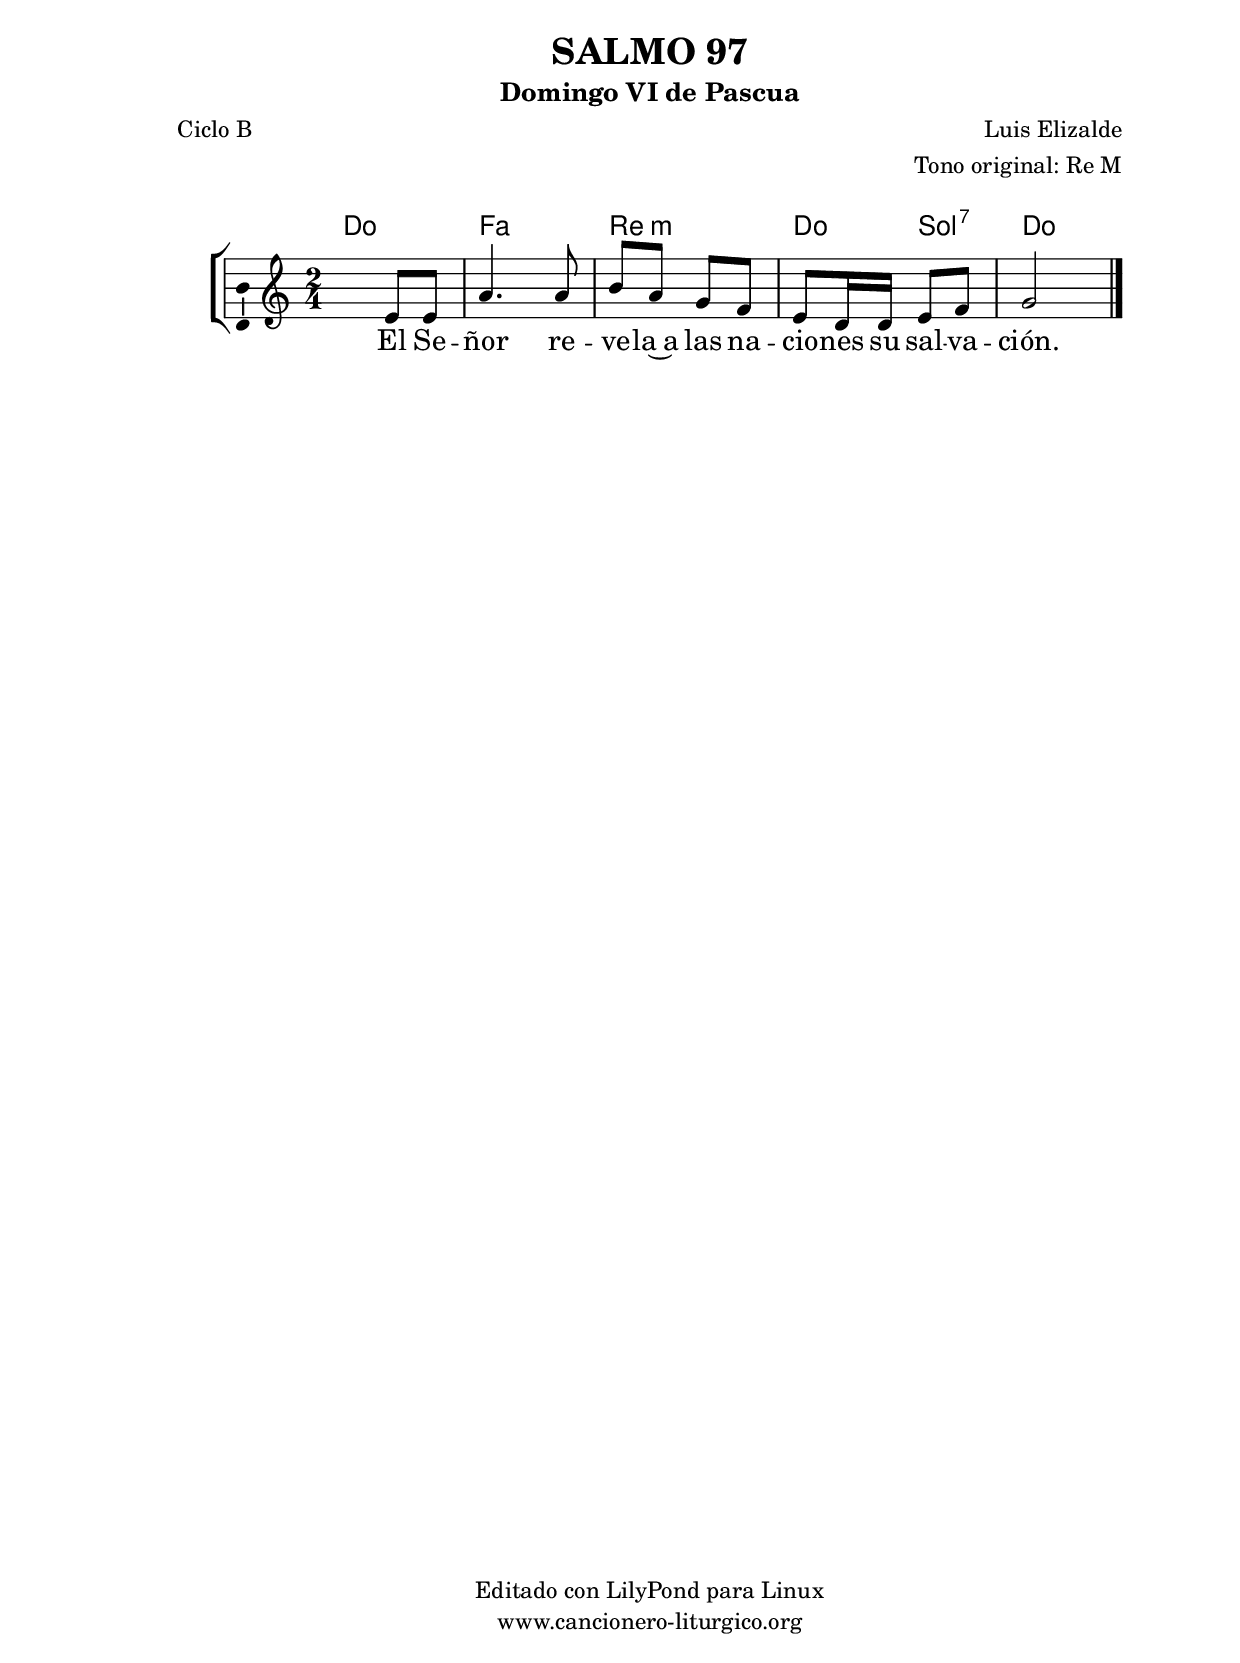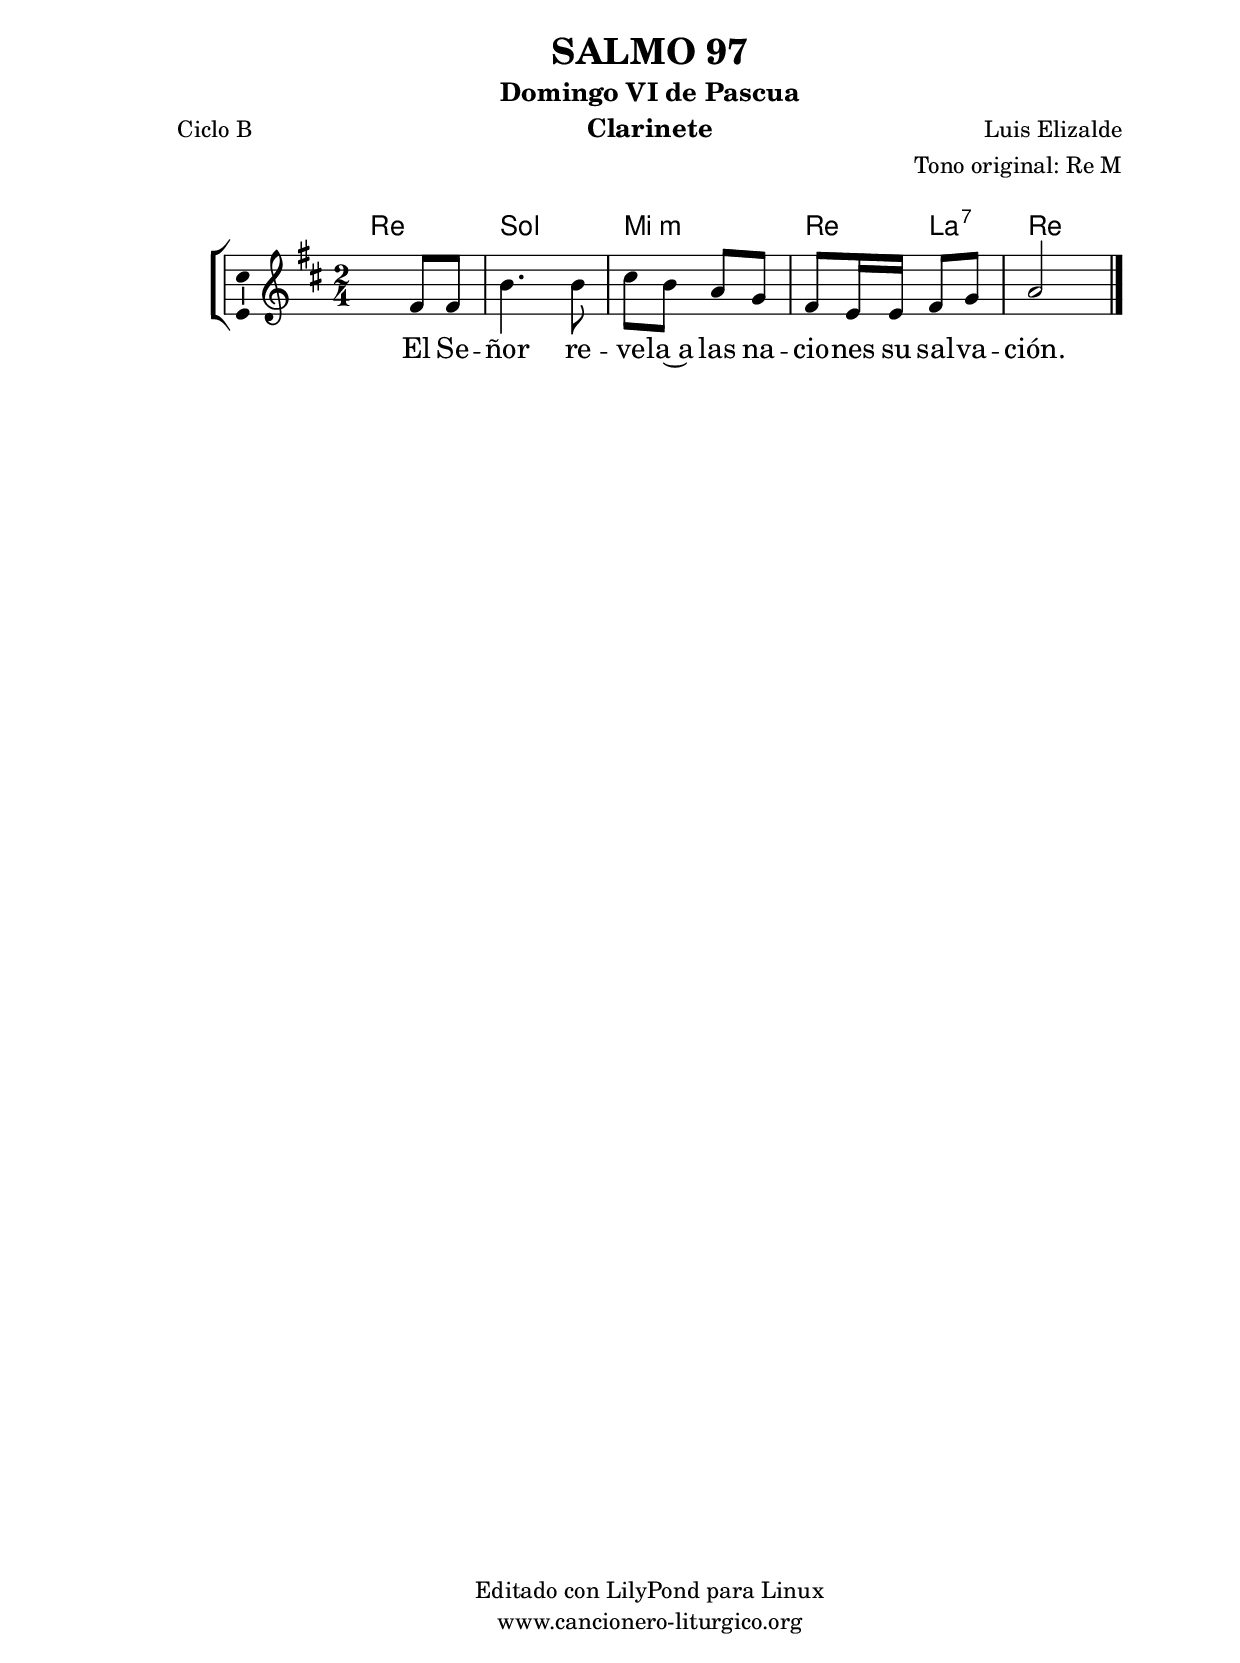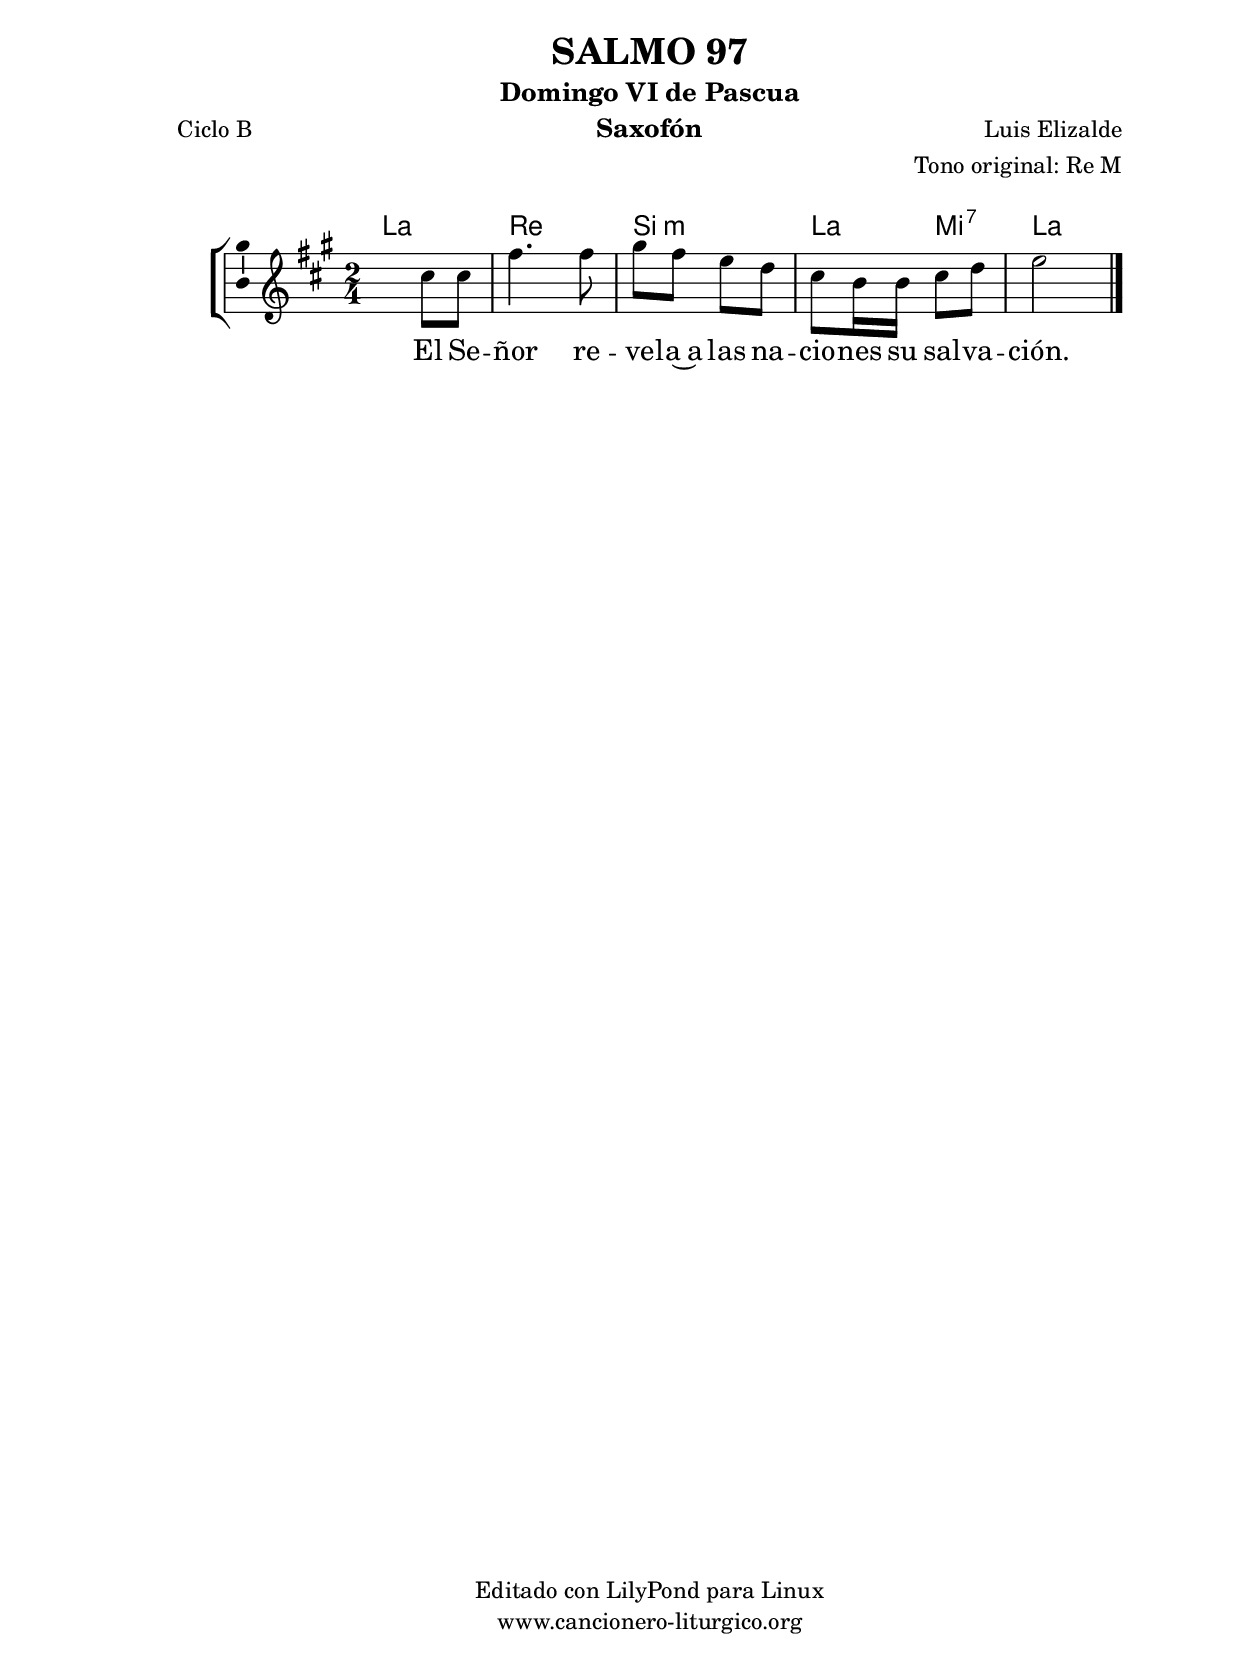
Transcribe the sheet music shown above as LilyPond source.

%
%para convertir .midi en .wav:
%timidity filename.midi -Ow -o finename.wav
%
%
%Para convertir de .wav a .mp3:
%lame -h -m j filename.wav
%
%
%para escuchar el midi:
%timidity nombrefichero.midi
%


%versión de lilypond para la que se ha escrito esta partitura:
\version "2.16.0"

	%Tamaño papel
	#(set-default-paper-size "a4")
	%Tamaño partitura
	#(set-global-staff-size 20)
	%No responde al pulsar sobre una nota
	#(ly:set-option 'point-and-click #f)

%parámetros del encabezamiento:
\header {
	title = "SALMO 97"
	subtitle = "Domingo VI de Pascua"
	composer = "Luis Elizalde"
	poet = "Ciclo B"
	meter = ""
	arranger = "Tono original: Re M"
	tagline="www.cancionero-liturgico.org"
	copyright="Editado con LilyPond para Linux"
	tiempo = "Pascua"
	usos = "Salmo"
	letra = "El Señor revela a las naciones su salvación."
	}

%parámetros asociados al papel:
\paper  {
	oddHeaderMarkup = \markup {\fill-line { \on-the-fly #not-first-page \fromproperty #'header:title \on-the-fly #not-first-page \fromproperty #'header:composer }}
	evenHeaderMarkup = \markup {\fill-line { \fromproperty #'header:composer \fromproperty #'header:title }}
	#(set-paper-size "a4")
	print-page-number = ##f
	first-page-number = 1
	print-first-page-number = ##f
%	head-separation = 3.0 \cm
	top-margin = 2.0 \cm
	bottom-margin = 0.5\cm
%%%	bottom-margin = -1.0\cm
	left-margin = 3.0 \cm
	line-width = 16.0 \cm 
	indent = 8\mm
	interscoreline = 2.\mm
	between-system-space = 15\mm
%	para que las partituras no llenen la hoja:
	ragged-bottom = ##t
%	idem para la última hoja:
	ragged-last-bottom = ##f
%	para que las partituras llenen el ancho del papel:
	ragged-last = ##f
	after-title-space = 2.5 \cm
%page-count=1
%system-count=8

	%Flexible Vertical Spacing
%	markup-markup-spacing =
%	#'((basic-distance . 15) (minimum-distance . 15) (padding . 3))
	markup-system-spacing =
	#'((basic-distance . 15) (minimum-distance . 15) (padding . 3))
	system-system-spacing =
	#'((basic-distance . 15) (minimum-distance . 15) (padding . 3))
	score-system-spacing =
	#'((basic-distance . 15) (minimum-distance . 15) (padding . 5))
%	top-system-spacing = % header
%	#'((basic-distance . 8) (minimum-distance . 0) (padding . 3))
%	top-markup-spacing =
%	#'((basic-distance . 20) (minimum-distance . 20) (padding . 3))
	last-bottom-spacing = % footer
	#'((basic-distance . 5) (minimum-distance . 5) (padding . 3))
%	score-markup-spacing =
%	#'((basic-distance . 16) (minimum-distance . 13) (padding . 3))

	}


%parámetros que afectan a toda la partitura:
global =  {
	%clave de sol (G):
	\clef G
	%armadura:
	\transpose d c
	\key d \major
	\tempo 4=80
	\set Score.tempoHideNote = ##t
	}


acordes = {
	\italianChords
	\chordmode {
	\transpose d c
{

d2
g2 e:m d4 a:7 d2

	}
	}
}

melodia = 
	\transpose d c
{
	\relative c'{

\time 2/4

s4 fis8 fis
b4. b8
cis8 b a g
fis8 e16 e fis8 g
a2

	\bar "|."
	}
	}


texto = \lyricmode {
El Se -- ñor re -- ve -- la~a las na -- cio -- nes
su sal -- va -- ción.
	}


acordesStaff = \context ChordNames = acordesStaff <<
	\set chordChanges = ##t
	\acordes
	>>


vozStaff = \context Voice = vozStaff
\with {\consists "Ambitus_engraver"}
<<
%	\set Staff.instrumentName = ""
%	\set Staff.shortInstrumentName = ""
%	\set Staff.midiInstrument = #"clarinet"
%	\set Staff.midiInstrument = #"cello"
%	\set Staff.midiInstrument = #"flute"
	\set Staff.midiInstrument = #"electric guitar (jazz)"
%	\set Staff.midiInstrument = #"english horn"
%	\set Staff.midiInstrument = #"violin"
%	\set Staff.midiInstrument = #"glockenspiel"
	\set Staff.midiMinimumVolume = #0.7
	\set Staff.midiMaximumVolume = #0.9
	\global
	\melodia
	>>


textoStaff = \context Lyrics = textoStaff <<
	\lyricsto vozStaff \texto
	>>

\book {
	\score {
		\context ChoirStaff {
			\override StaffGroup.SystemStartBracket #'collapse-height = #1
			\override Score.SystemStartBar #'collapse-height = #1
			<<
			\acordesStaff
			\vozStaff
			\textoStaff
			>>
			}
		\layout {
	    		\context {
				\Lyrics
				\override LyricText #'font-size = #2
				}
	   		 \context {
				\Score
				%fontSize = #3
				\override StaffSymbol #'staff-space = #(magstep +3)
				%\override Beam #'thickness = #0.55
				%\override SpacingSpanner #'spacing-increment = #1.0
				%\override Slur #'height-limit = #1.5
				}
			}
		}
	\score {
		\unfoldRepeats
		\context ChoirStaff {
			<<
			\acordesStaff
			\vozStaff
			>>
			}
		\midi {
	  		\context {
	  			\Score
				tempoWholesPerMinute = #(ly:make-moment 70 4)
				}
			}
		}
	}

%Partitura para clarinete
#(define output-suffix "C")
\book {
	\header{
		instrument = "Clarinete"
		}
	\score {
		\context ChoirStaff {
			\override StaffGroup.SystemStartBracket #'collapse-height = #1
			\override Score.SystemStartBar #'collapse-height = #1
\transpose c d
			<<
			\acordesStaff
			\vozStaff
			\textoStaff
			>>
			}
		\layout {
	    		\context {
				\Lyrics
				\override LyricText #'font-size = #2
				}
	   		 \context {
				\Score
				%fontSize = #3
				\override StaffSymbol #'staff-space = #(magstep +3)
				%\override Beam #'thickness = #0.55
				%\override SpacingSpanner #'spacing-increment = #1.0
				%\override Slur #'height-limit = #1.5
				}
			}
		}
	}

%Partitura para saxofón
#(define output-suffix "S")
\book {
	\header{
		instrument = "Saxofón"
		}
	\score {
		\context ChoirStaff {
			\override StaffGroup.SystemStartBracket #'collapse-height = #1
			\override Score.SystemStartBar #'collapse-height = #1
\transpose c a
			<<
			\acordesStaff
			\vozStaff
			\textoStaff
			>>
			}
		\layout {
	    		\context {
				\Lyrics
				\override LyricText #'font-size = #2
				}
	   		 \context {
				\Score
				%fontSize = #3
				\override StaffSymbol #'staff-space = #(magstep +3)
				%\override Beam #'thickness = #0.55
				%\override SpacingSpanner #'spacing-increment = #1.0
				%\override Slur #'height-limit = #1.5
				}
			}
		}
	}

